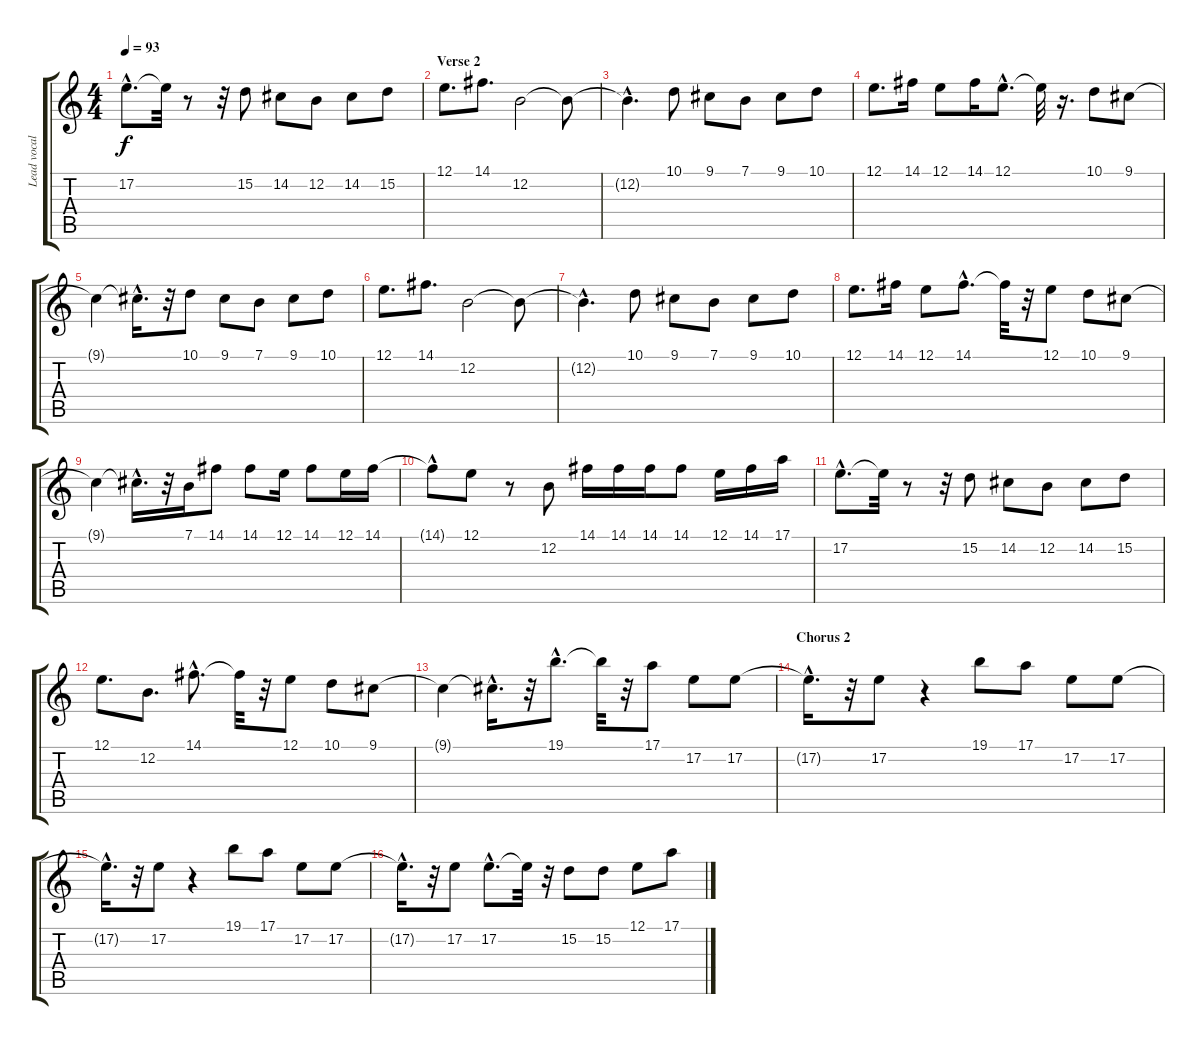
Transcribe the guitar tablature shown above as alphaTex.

\track ("Lead vocal" "Lead vocal") {instrument recorder}
\staff {score tabs}
\tuning (E4 B3 G3 D3 A2 E2) {hide}
\ts (4 4)
\tempo 93
\clef g2
\ks c
17.2{hac t}.8{d dy f} 17.2{t}.32 r.8 r.32 15.2.8 14.2.8 12.2.8 14.2.8 15.2.8 |
\section ("" "Verse 2")
12.1.8{d} 14.1.8{d} 12.2.2 12.2{t}.8 |
12.2{hac t}.4{d} 10.1.8 9.1.8 7.1.8 9.1.8 10.1.8 |
12.1.8{d} 14.1.16 12.1.8 14.1.16 12.1{hac}.8{d} 12.1{t}.32 r.16{d} 10.1.8 9.1.8 |
9.1{t}.4 9.1{hac t}.16{d} r.32 10.1.8 9.1.8 7.1.8 9.1.8 10.1.8 |
12.1.8{d} 14.1.8{d} 12.2.2 12.2{t}.8 |
12.2{hac t}.4{d} 10.1.8 9.1.8 7.1.8 9.1.8 10.1.8 |
12.1.8{d} 14.1.16 12.1.8 14.1{hac}.8{d} 14.1{t}.32 r.32 12.1.8 10.1.8 9.1.8 |
9.1{t}.4 9.1{hac t}.16{d} r.32 7.1.16 14.1.8 14.1.8 12.1.16 14.1.8 12.1.16 14.1.16 |
14.1{hac t}.8 12.1.8 r.8 12.2.8 14.1.16 14.1.16 14.1.16 14.1.8 12.1.16 14.1.16 17.1.16 |
17.2{hac}.8{d} 17.2{t}.32 r.8 r.32 15.2.8 14.2.8 12.2.8 14.2.8 15.2.8 |
12.1.8{d} 12.2.8{d} 14.1{hac}.8{d} 14.1{t}.32 r.32 12.1.8 10.1.8 9.1.8 |
9.1{t}.4 9.1{hac t}.16{d} r.32 19.1{hac}.8{d} 19.1{t}.32 r.32 17.1.8 17.2.8 17.2.8 |
\section ("" "Chorus 2")
17.2{hac t}.16{d} r.32 17.2.8 r.4 19.1.8 17.1.8 17.2.8 17.2.8 |
17.2{hac t}.16{d} r.32 17.2.8 r.4 19.1.8 17.1.8 17.2.8 17.2.8 |
17.2{hac t}.16{d} r.32 17.2.8 17.2{hac}.8{d} 17.2{t}.32 r.32 15.2.8 15.2.8 12.1.8 17.1.8
